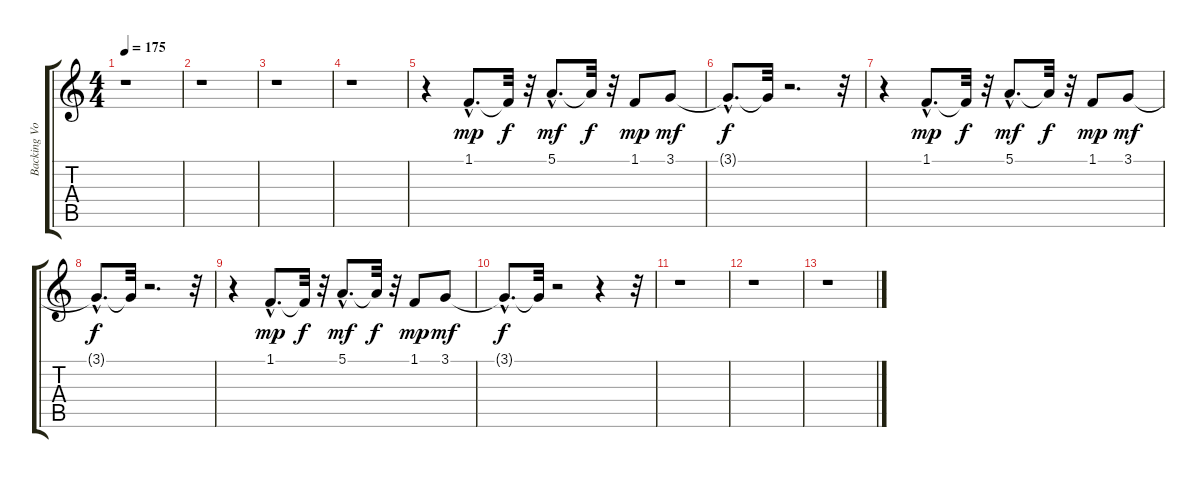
\track ("Backing Vocals" "Backing Vo") {instrument tenorsax}
\staff {score tabs}
\tuning (E4 B3 G3 D3 A2 E2) {hide}
\ts (4 4)
\tempo 175
\clef g2
\ks c
r.1{dy f} |
r.1 |
r.1 |
r.1 |
r.4 1.1{hac}.8{d dy mp} 1.1{t}.32{dy f} r.32 5.1{hac}.8{d dy mf} 5.1{t}.32{dy f} r.32 1.1.8{dy mp} 3.1.8{dy mf} |
3.1{hac t}.8{d dy f} 3.1{t}.32 r.2{d} r.32 |
r.4 1.1{hac}.8{d dy mp} 1.1{t}.32{dy f} r.32 5.1{hac}.8{d dy mf} 5.1{t}.32{dy f} r.32 1.1.8{dy mp} 3.1.8{dy mf} |
3.1{hac t}.8{d dy f} 3.1{t}.32 r.2{d} r.32 |
r.4 1.1{hac}.8{d dy mp} 1.1{t}.32{dy f} r.32 5.1{hac}.8{d dy mf} 5.1{t}.32{dy f} r.32 1.1.8{dy mp} 3.1.8{dy mf} |
3.1{hac t}.8{d dy f} 3.1{t}.32 r.2 r.4 r.32 |
r.1 |
r.1 |
r.1
